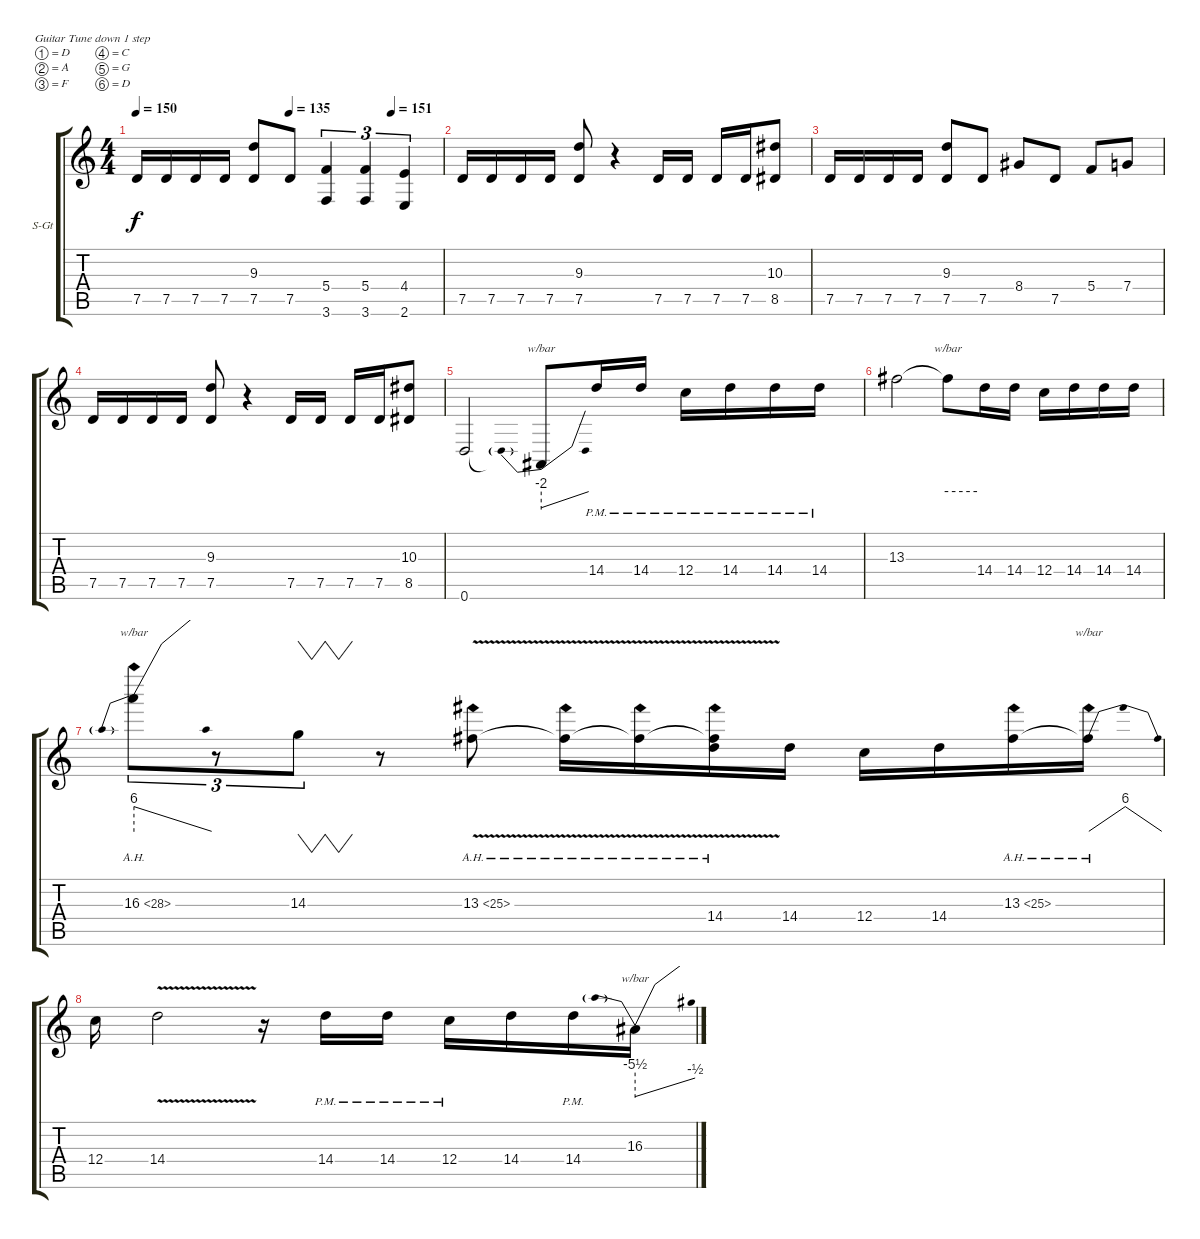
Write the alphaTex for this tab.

\bracketExtendMode groupsimilarinstruments
\firstSystemTrackNameOrientation horizontal
\otherSystemsTrackNameOrientation horizontal
\track ("Гитара 3" "S-Gt") {instrument harpsichord}
\staff {score tabs}
\tuning (D4 A3 F3 C3 G2 D2)
\displaytranspose 12
\ts (4 4)
\tempo 150
\tempo (135 0.5)
\tempo (151 0.833333)
\clef g2
\ks c
7.5.16{dy f} 7.5.16 7.5.16 7.5.16 (9.3 7.5).8 7.5.8 (5.4 3.6).4{tu (3 2)} (5.4 3.6).4{tu (3 2)} (4.4 2.6).4{tu (3 2)} |
7.5.16 7.5.16 7.5.16 7.5.16 (9.3 7.5).8 r.4 7.5.16 7.5.16 7.5.16 7.5.16 (10.3 8.5).8 |
7.5.16 7.5.16 7.5.16 7.5.16 (9.3 7.5).8 7.5.8 8.4.8 7.5.8 5.4.8 7.4.8 |
7.5.16 7.5.16 7.5.16 7.5.16 (9.3 7.5).8 r.4 7.5.16 7.5.16 7.5.16 7.5.16 (10.3 8.5).8 |
0.6.2 0.6{t}.8{tbe (predivedive default 0 -8 60 0)} 14.4{pm}.16 14.4{pm}.16 12.4{pm}.16 14.4{pm}.16 14.4{pm}.16 14.4{pm}.16 |
13.3.2 13.3{t}.8{tbe (hold default 0 0 60 0)} 14.4.16 14.4.16 12.4.16 14.4.16 14.4.16 14.4.16 |
16.3{ah 12}.8{tu (3 2) tbe (predivedive default 0 24 60 0)} r.8{tu (3 2)} 14.3.8{vw tu (3 2)} r.8 13.3{ah 12 v}.8 13.3{ah 12 v t}.16 13.3{ah 12 v t}.16 (13.3{ah 12 v t} 14.4{v}).16 14.4.16 12.4.16 14.4.16 13.3{ah 12}.16 13.3{ah 12 t}.16{tbe (dip default 0 0 30 24 60 0)} |
12.4.16 14.4{v}.2 r.16 14.4{pm}.16 14.4{pm}.16 12.4{pm}.16 14.4.16 14.4{pm}.16 16.3.16{tbe (predivedive default 0 -22 60 -2)}
